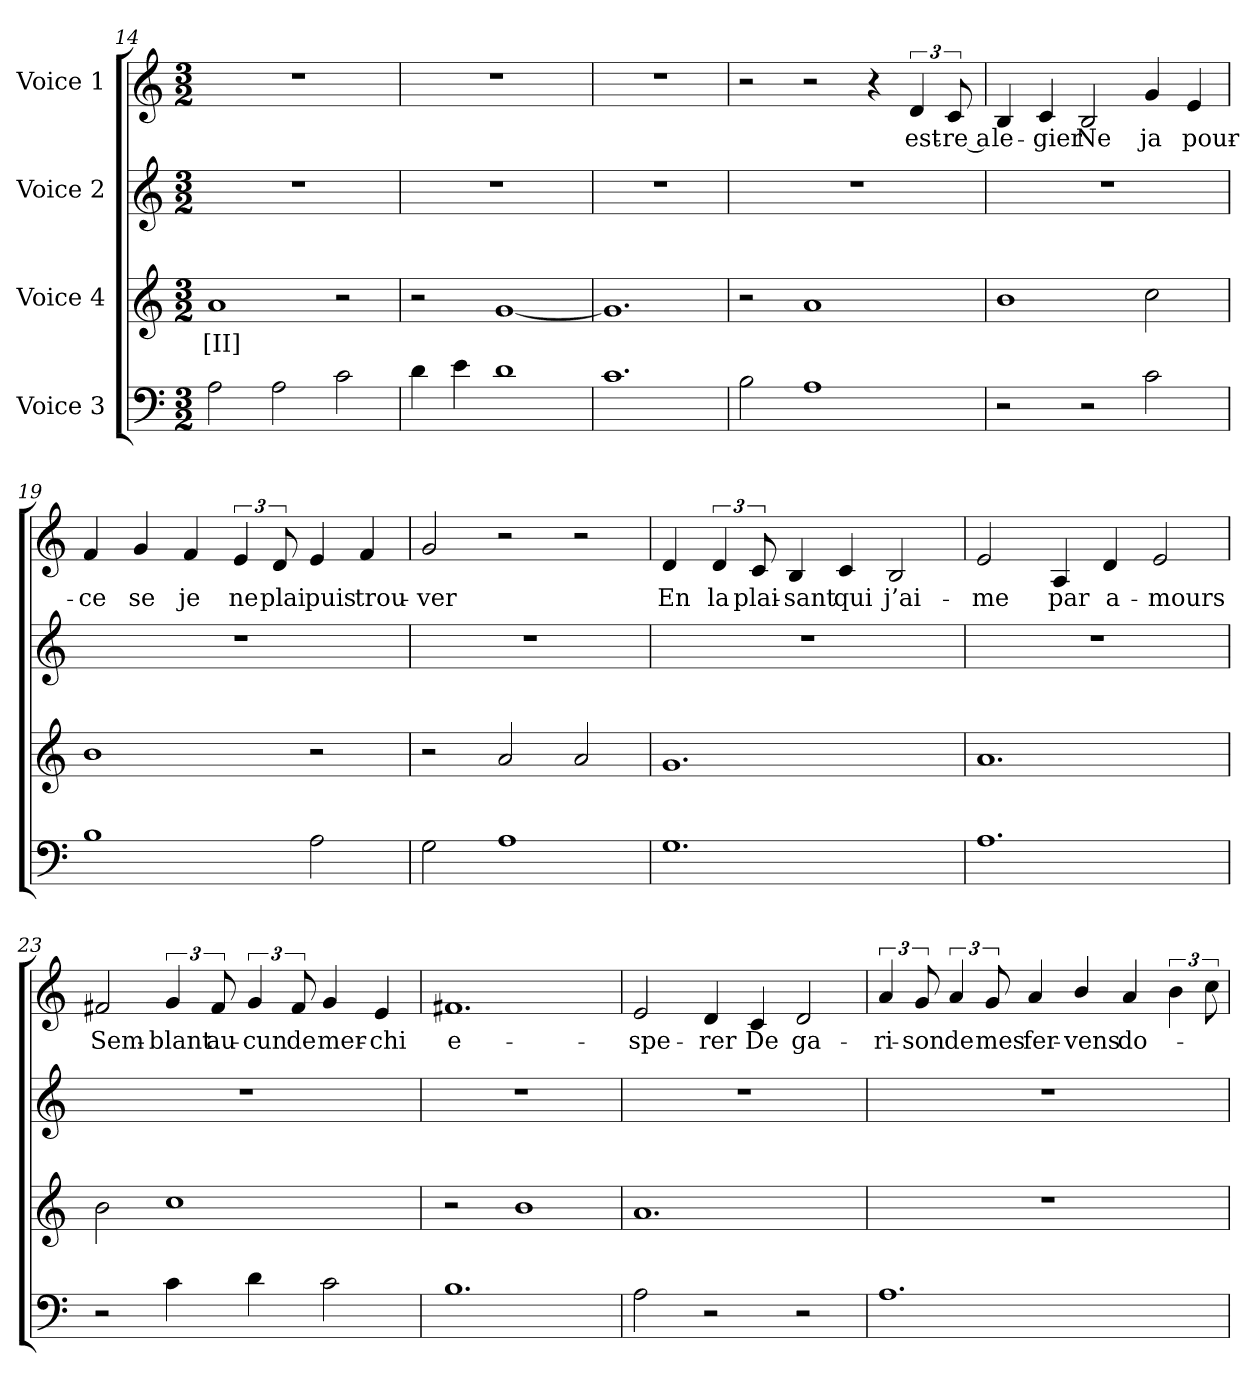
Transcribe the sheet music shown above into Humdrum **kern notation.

**kern	**kern	**text	**kern	**kern	**text
*part4	*part3	*part3	*part2	*part1	*part1
*staff4	*staff3	*staff3	*staff2	*staff1	*staff1
*I"Voice 3	*I"Voice 4	*	*I"Voice 2	*I"Voice 1	*
*clefF4	*clefG2	*	*clefG2	*clefG2	*
*k[]	*k[]	*	*k[]	*k[]	*
*M3/2	*M3/2	*	*M3/2	*M3/2	*
=14	=14	=14	=14	=14	=14
!	!	!LO:LY:b	!LO:N:vis=1	!LO:N:vis=1	!
2A\	1a/	[II]	1.r	1.r	.
2A\	.	.	.	.	.
2c\	2r	.	.	.	.
=15	=15	=15	=15	=15	=15
!	!	!	!LO:N:vis=1	!LO:N:vis=1	!
4d\	2r	.	1.r	1.r	.
4e\	.	.	.	.	.
1d\	[1g/	.	.	.	.
=16	=16	=16	=16	=16	=16
!	!	!	!LO:N:vis=1	!LO:N:vis=1	!
1.c\	1.g/]	.	1.r	1.r	.
=17	=17	=17	=17	=17	=17
!	!	!	!LO:N:vis=1	!	!
2B\	2r	.	1.r	2r	.
1A\	1a/	.	.	2r	.
.	.	.	.	4r	.
!	!	!	!	!	!LO:LY:b
.	.	.	.	6d/	est-
!	!	!	!	!	!LO:LY:b
.	.	.	.	12c/	re a
=18	=18	=18	=18	=18	=18
!	!	!	!LO:N:vis=1	!	!LO:LY:b
2r	1b\	.	1.r	4B/	-le-
!	!	!	!	!	!LO:LY:b
.	.	.	.	4c/	-gier
!	!	!	!	!	!LO:LY:b
2r	.	.	.	2B/	Ne
!	!	!	!	!	!LO:LY:b
2c\	2cc\	.	.	4g/	ja
!	!	!	!	!	!LO:LY:b
.	.	.	.	4e/	pour-
=19	=19	=19	=19	=19	=19
!	!	!	!LO:N:vis=1	!	!LO:LY:b
1B\	1b\	.	1.r	4f/	-ce
!	!	!	!	!	!LO:LY:b
.	.	.	.	4g/	se
!	!	!	!	!	!LO:LY:b
.	.	.	.	4f/	je
!	!	!	!	!	!LO:LY:b
.	.	.	.	6e/	ne
!	!	!	!	!	!LO:LY:b
.	.	.	.	12d/	-plai
!	!	!	!	!	!LO:LY:b
2A\	2r	.	.	4e/	puis
!	!	!	!	!	!LO:LY:b
.	.	.	.	4f/	trou-
=20	=20	=20	=20	=20	=20
!	!	!	!LO:N:vis=1	!	!LO:LY:b
2G\	2r	.	1.r	2g/	-ver
1A\	2a/	.	.	2r	.
.	2a/	.	.	2r	.
=21	=21	=21	=21	=21	=21
!	!	!	!LO:N:vis=1	!	!LO:LY:b
1.G\	1.g/	.	1.r	4d/	En
!	!	!	!	!	!LO:LY:b
.	.	.	.	6d/	la
!	!	!	!	!	!LO:LY:b
.	.	.	.	12c/	plai-
!	!	!	!	!	!LO:LY:b
.	.	.	.	4B/	-sant
!	!	!	!	!	!LO:LY:b
.	.	.	.	4c/	qui
!	!	!	!	!	!LO:LY:b
.	.	.	.	2B/	j’ai-
=22	=22	=22	=22	=22	=22
!	!	!	!LO:N:vis=1	!	!LO:LY:b
1.A\	1.a/	.	1.r	2e/	-me
!	!	!	!	!	!LO:LY:b
.	.	.	.	4A/	par
!	!	!	!	!	!LO:LY:b
.	.	.	.	4d/	a-
!	!	!	!	!	!LO:LY:b
.	.	.	.	2e/	-mours
=23	=23	=23	=23	=23	=23
!	!	!	!LO:N:vis=1	!	!LO:LY:b
2r	2b\	.	1.r	2f#X/	Sem-
!	!	!	!	!	!LO:LY:b
4c\	1cc\	.	.	6g/	-blant
!	!	!	!	!	!LO:LY:b
.	.	.	.	12f#/	au-
!	!	!	!	!	!LO:LY:b
4d\	.	.	.	6g/	-cun
!	!	!	!	!	!LO:LY:b
.	.	.	.	12f#/	de
!	!	!	!	!	!LO:LY:b
2c\	.	.	.	4g/	-mer-
!	!	!	!	!	!LO:LY:b
.	.	.	.	4e/	-chi
=24	=24	=24	=24	=24	=24
!	!	!	!LO:N:vis=1	!	!LO:LY:b
1.B\	2r	.	1.r	1.f#X/	-e-
.	1b\	.	.	.	.
=25	=25	=25	=25	=25	=25
!	!	!	!LO:N:vis=1	!	!LO:LY:b
2A\	1.a/	.	1.r	2e/	-spe-
!	!	!	!	!	!LO:LY:b
2r	.	.	.	4d/	-rer
!	!	!	!	!	!LO:LY:b
.	.	.	.	4c/	De
!	!	!	!	!	!LO:LY:b
2r	.	.	.	2d/	ga-
=26	=26	=26	=26	=26	=26
!	!LO:N:vis=1	!	!LO:N:vis=1	!	!LO:LY:b
1.A\	1.r	.	1.r	6a/	ri-
!	!	!	!	!	!LO:LY:b
.	.	.	.	12g/	-son
!	!	!	!	!	!LO:LY:b
.	.	.	.	6a/	de
!	!	!	!	!	!LO:LY:b
.	.	.	.	12g/	mes
!	!	!	!	!	!LO:LY:b
.	.	.	.	4a/	fer-
!	!	!	!	!	!LO:LY:b
.	.	.	.	4b/	-vens
!	!	!	!	!	!LO:LY:b
.	.	.	.	4a/	-do-
.	.	.	.	6b\	.
.	.	.	.	12cc\	.
=	=	=	=	=	=
*-	*-	*-	*-	*-	*-
